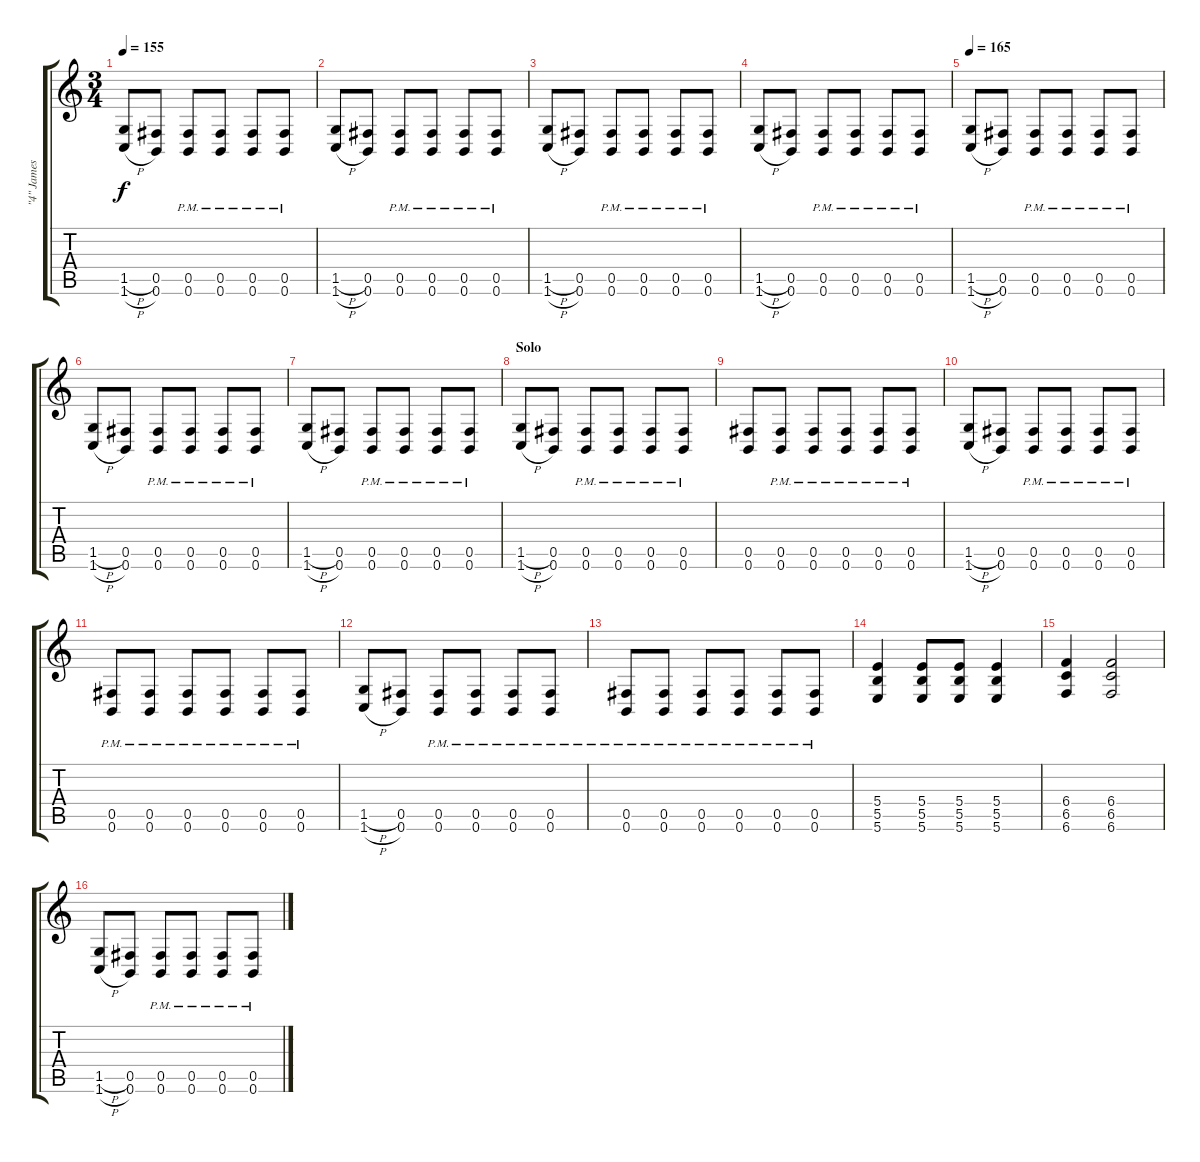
\track ("\"4\" James Root (Guitar 2)" "\"4\" James ") {instrument distortionguitar}
\staff {score tabs}
\tuning (Db4 Ab3 E3 B2 Gb2 B1) {hide}
\ts (3 4)
\tempo 155
\clef g2
\ks c
(1.5{h} 1.6{h}).8{dy f} (0.5 0.6).8 (0.5{pm} 0.6).8 (0.5{pm} 0.6).8 (0.5{pm} 0.6).8 (0.5{pm} 0.6).8 |
(1.5{h} 1.6{h}).8 (0.5 0.6).8 (0.5{pm} 0.6).8 (0.5{pm} 0.6).8 (0.5{pm} 0.6).8 (0.5{pm} 0.6).8 |
(1.5{h} 1.6{h}).8 (0.5 0.6).8 (0.5{pm} 0.6).8 (0.5{pm} 0.6).8 (0.5{pm} 0.6).8 (0.5{pm} 0.6).8 |
(1.5{h} 1.6{h}).8 (0.5 0.6).8 (0.5{pm} 0.6).8 (0.5{pm} 0.6).8 (0.5{pm} 0.6).8 (0.5{pm} 0.6).8 |
\tempo 165
(1.5{h} 1.6{h}).8 (0.5 0.6).8 (0.5{pm} 0.6).8 (0.5{pm} 0.6).8 (0.5{pm} 0.6).8 (0.5{pm} 0.6).8 |
(1.5{h} 1.6{h}).8 (0.5 0.6).8 (0.5{pm} 0.6).8 (0.5{pm} 0.6).8 (0.5{pm} 0.6).8 (0.5{pm} 0.6).8 |
(1.5{h} 1.6{h}).8 (0.5 0.6).8 (0.5{pm} 0.6).8 (0.5{pm} 0.6).8 (0.5{pm} 0.6).8 (0.5{pm} 0.6).8 |
\section ("" "Solo")
(1.5{h} 1.6{h}).8 (0.5 0.6).8 (0.5{pm} 0.6).8 (0.5{pm} 0.6).8 (0.5{pm} 0.6).8 (0.5{pm} 0.6).8 |
(0.5 0.6).8 (0.5{pm} 0.6).8 (0.5{pm} 0.6).8 (0.5{pm} 0.6).8 (0.5{pm} 0.6).8 (0.5{pm} 0.6).8 |
(1.5{h} 1.6{h}).8 (0.5 0.6).8 (0.5{pm} 0.6).8 (0.5{pm} 0.6).8 (0.5{pm} 0.6).8 (0.5{pm} 0.6).8 |
(0.5{pm} 0.6).8 (0.5{pm} 0.6).8 (0.5{pm} 0.6).8 (0.5{pm} 0.6).8 (0.5{pm} 0.6).8 (0.5{pm} 0.6).8 |
(1.5{h} 1.6{h}).8 (0.5 0.6).8 (0.5{pm} 0.6).8 (0.5{pm} 0.6).8 (0.5{pm} 0.6).8 (0.5{pm} 0.6).8 |
(0.5{pm} 0.6).8 (0.5{pm} 0.6).8 (0.5{pm} 0.6).8 (0.5{pm} 0.6).8 (0.5{pm} 0.6).8 (0.5{pm} 0.6).8 |
(5.4 5.5 5.6).4 (5.4 5.5 5.6).8 (5.4 5.5 5.6).8 (5.4 5.5 5.6).4 |
(6.4 6.5 6.6).4 (6.4 6.5 6.6).2 |
(1.5{h} 1.6{h}).8 (0.5 0.6).8 (0.5{pm} 0.6).8 (0.5{pm} 0.6).8 (0.5{pm} 0.6).8 (0.5{pm} 0.6).8
